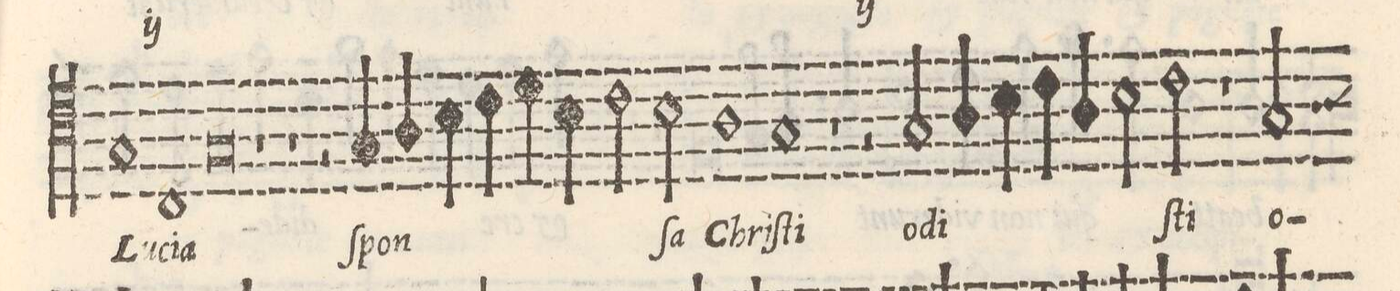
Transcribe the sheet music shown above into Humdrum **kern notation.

**kern	**text
*I"BASSVS	*
*clefC4	*
*k[]	*
*met(C|)	*
*M2/1	*
*	*Xij
1G/	Lu-
=25-	=25-
1C/	-ci-
0G/	-a
=26-	=26-
1r	.
=27-	=27-
1r	.
2r	.
4G/	ſpon-
4A/	.
=28-	=28-
4B\	.
4c\	.
4d\	.
4B\	.
2c\	.
2B\	-ſa
=29-	=29-
1A\	Chriſ-
1G/	-ti
=30-	=30-
1r	.
2r	.
2G/	o-
=31-	=31-
4A/	-di-
4B\	.
4c\	.
4A/	.
2B\	.
2c\	-ſti
=32-	=32-
1r	.
2G/	o-
*custos:A	*
*-	*-
